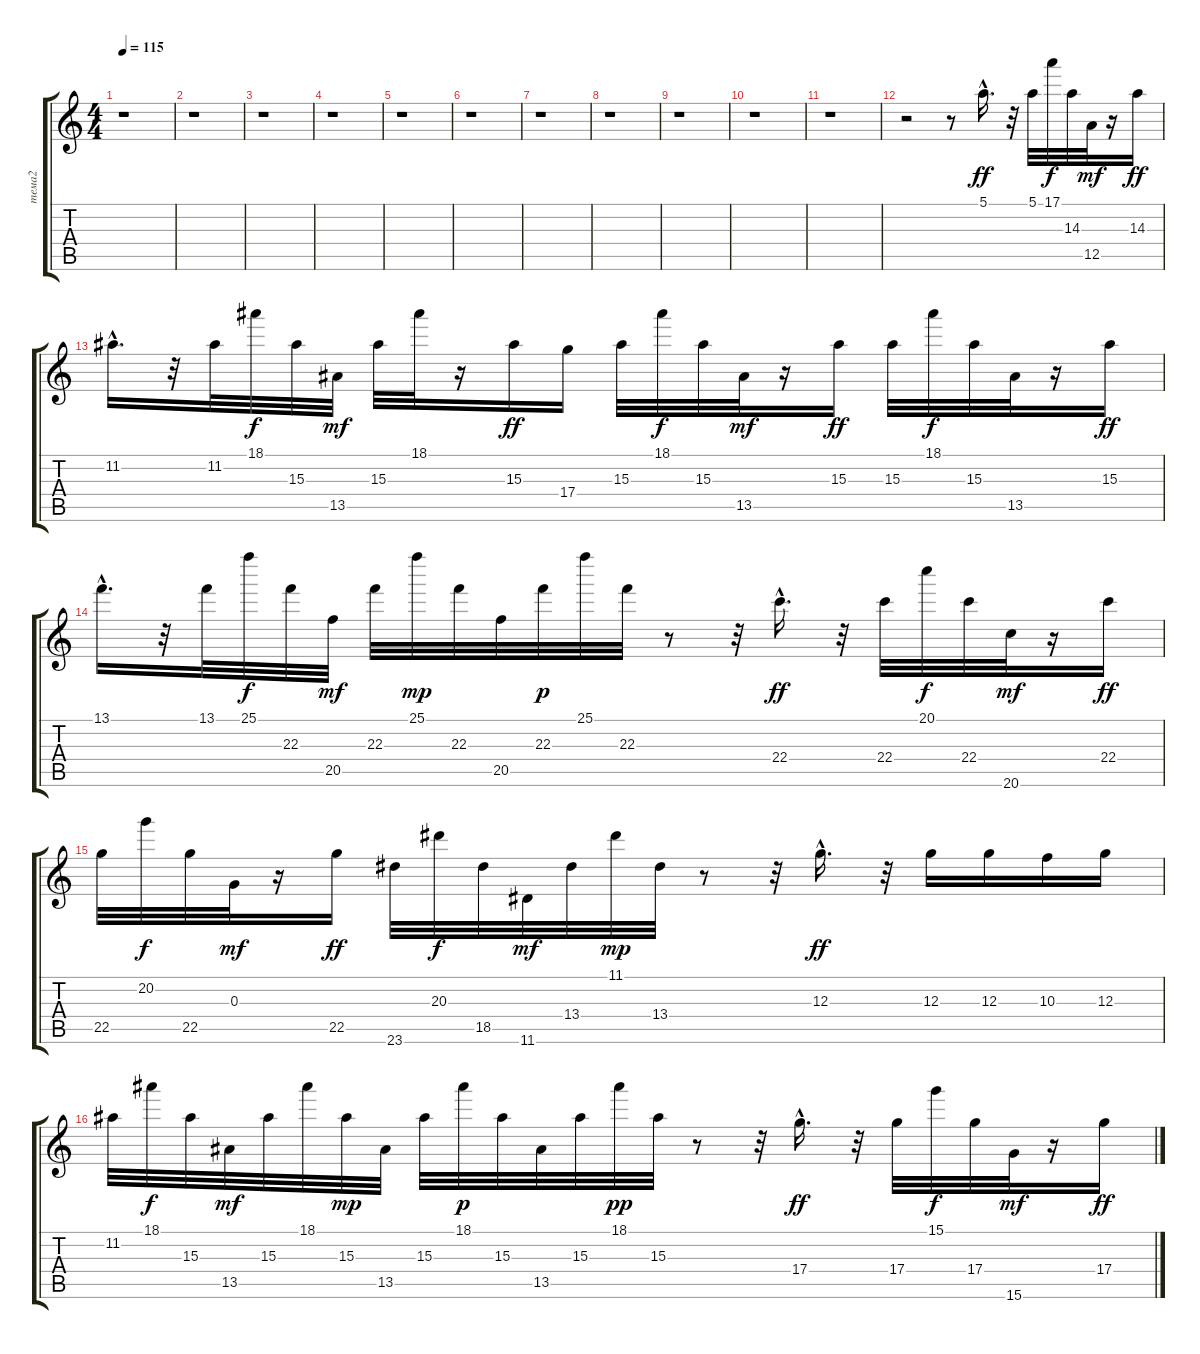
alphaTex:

\track ("тема2" "тема2") {instrument overdrivenguitar}
\staff {score tabs}
\tuning (E4 B3 G3 D3 A2 E2) {hide}
\ts (4 4)
\tempo 115
\clef g2
\ks c
r.1{dy pp} |
r.1 |
r.1 |
r.1 |
r.1 |
r.1 |
r.1 |
r.1 |
r.1 |
r.1 |
r.1 |
r.2 r.8 5.1{hac}.16{d dy ff balance 8} r.32 5.1.32 17.1.32{dy f} 14.3.32 12.5.32{dy mf} r.16 14.3.16{dy ff} |
11.2{hac}.16{d} r.32 11.2.32 18.1.32{dy f} 15.3.32 13.5.32{dy mf} 15.3.32 18.1.32 r.16 15.3.16{dy ff} 17.4.16 15.3.32 18.1.32{dy f} 15.3.32 13.5.32{dy mf} r.16 15.3.16{dy ff} 15.3.32 18.1.32{dy f} 15.3.32 13.5.32 r.16 15.3.16{dy ff} |
13.1{hac}.16{d} r.32 13.1.32 25.1.32{dy f} 22.3.32 20.5.32{dy mf} 22.3.32 25.1.32{dy mp} 22.3.32 20.5.32 22.3.32{dy p} 25.1.32 22.3.32 r.8 r.32 22.4{hac}.16{d dy ff} r.32 22.4.32 20.1.32{dy f} 22.4.32 20.6.32{dy mf} r.16 22.4.16{dy ff} |
22.5.32 20.2.32{dy f} 22.5.32 0.3.32{dy mf} r.16 22.5.16{dy ff} 23.6.32 20.3.32{dy f} 18.5.32 11.6.32{dy mf} 13.4.32 11.1.32{dy mp} 13.4.32 r.8 r.32 12.3{hac}.16{d dy ff} r.32 12.3.16 12.3.16 10.3.16 12.3.16 |
11.2.32 18.1.32{dy f} 15.3.32 13.5.32{dy mf} 15.3.32 18.1.32 15.3.32{dy mp} 13.5.32 15.3.32 18.1.32{dy p} 15.3.32 13.5.32 15.3.32 18.1.32{dy pp} 15.3.32 r.8 r.32 17.4{hac}.16{d dy ff} r.32 17.4.32 15.1.32{dy f} 17.4.32 15.6.32{dy mf} r.16 17.4.16{dy ff}
